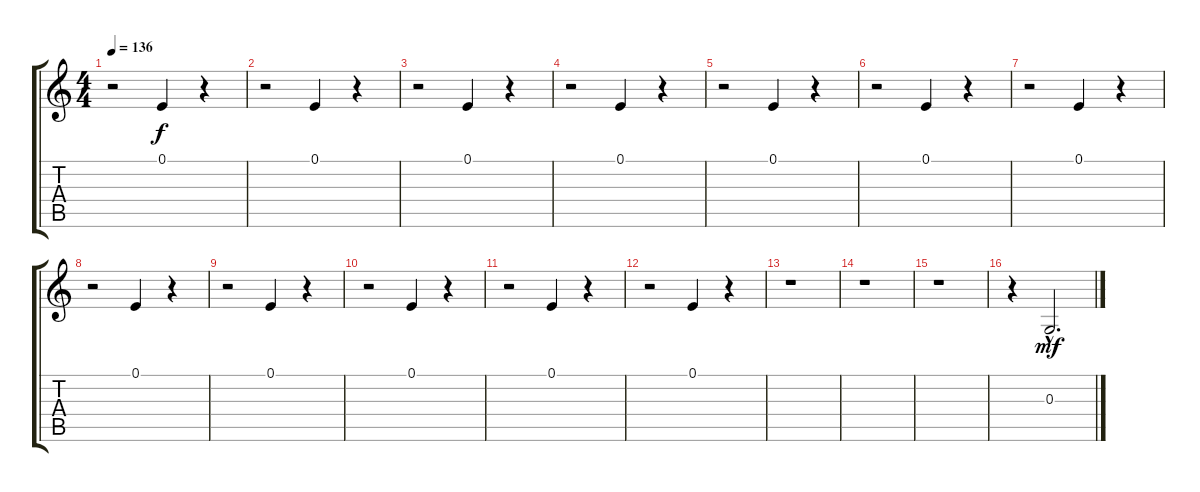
\track "" {instrument reversecymbal}
\staff {score tabs}
\tuning (E4 B3 G3 D3 A2 E2) {hide}
\ts (4 4)
\tempo 136
\clef g2
\ks c
r.2{dy f} 0.1.4 r.4 |
r.2 0.1.4 r.4 |
r.2 0.1.4 r.4 |
r.2 0.1.4 r.4 |
r.2 0.1.4 r.4 |
r.2 0.1.4 r.4 |
r.2 0.1.4 r.4 |
r.2 0.1.4 r.4 |
r.2 0.1.4 r.4 |
r.2 0.1.4 r.4 |
r.2 0.1.4 r.4 |
r.2 0.1.4 r.4 |
r.1 |
r.1 |
r.1 |
r.4 0.3{hac}.2{d dy mf}
